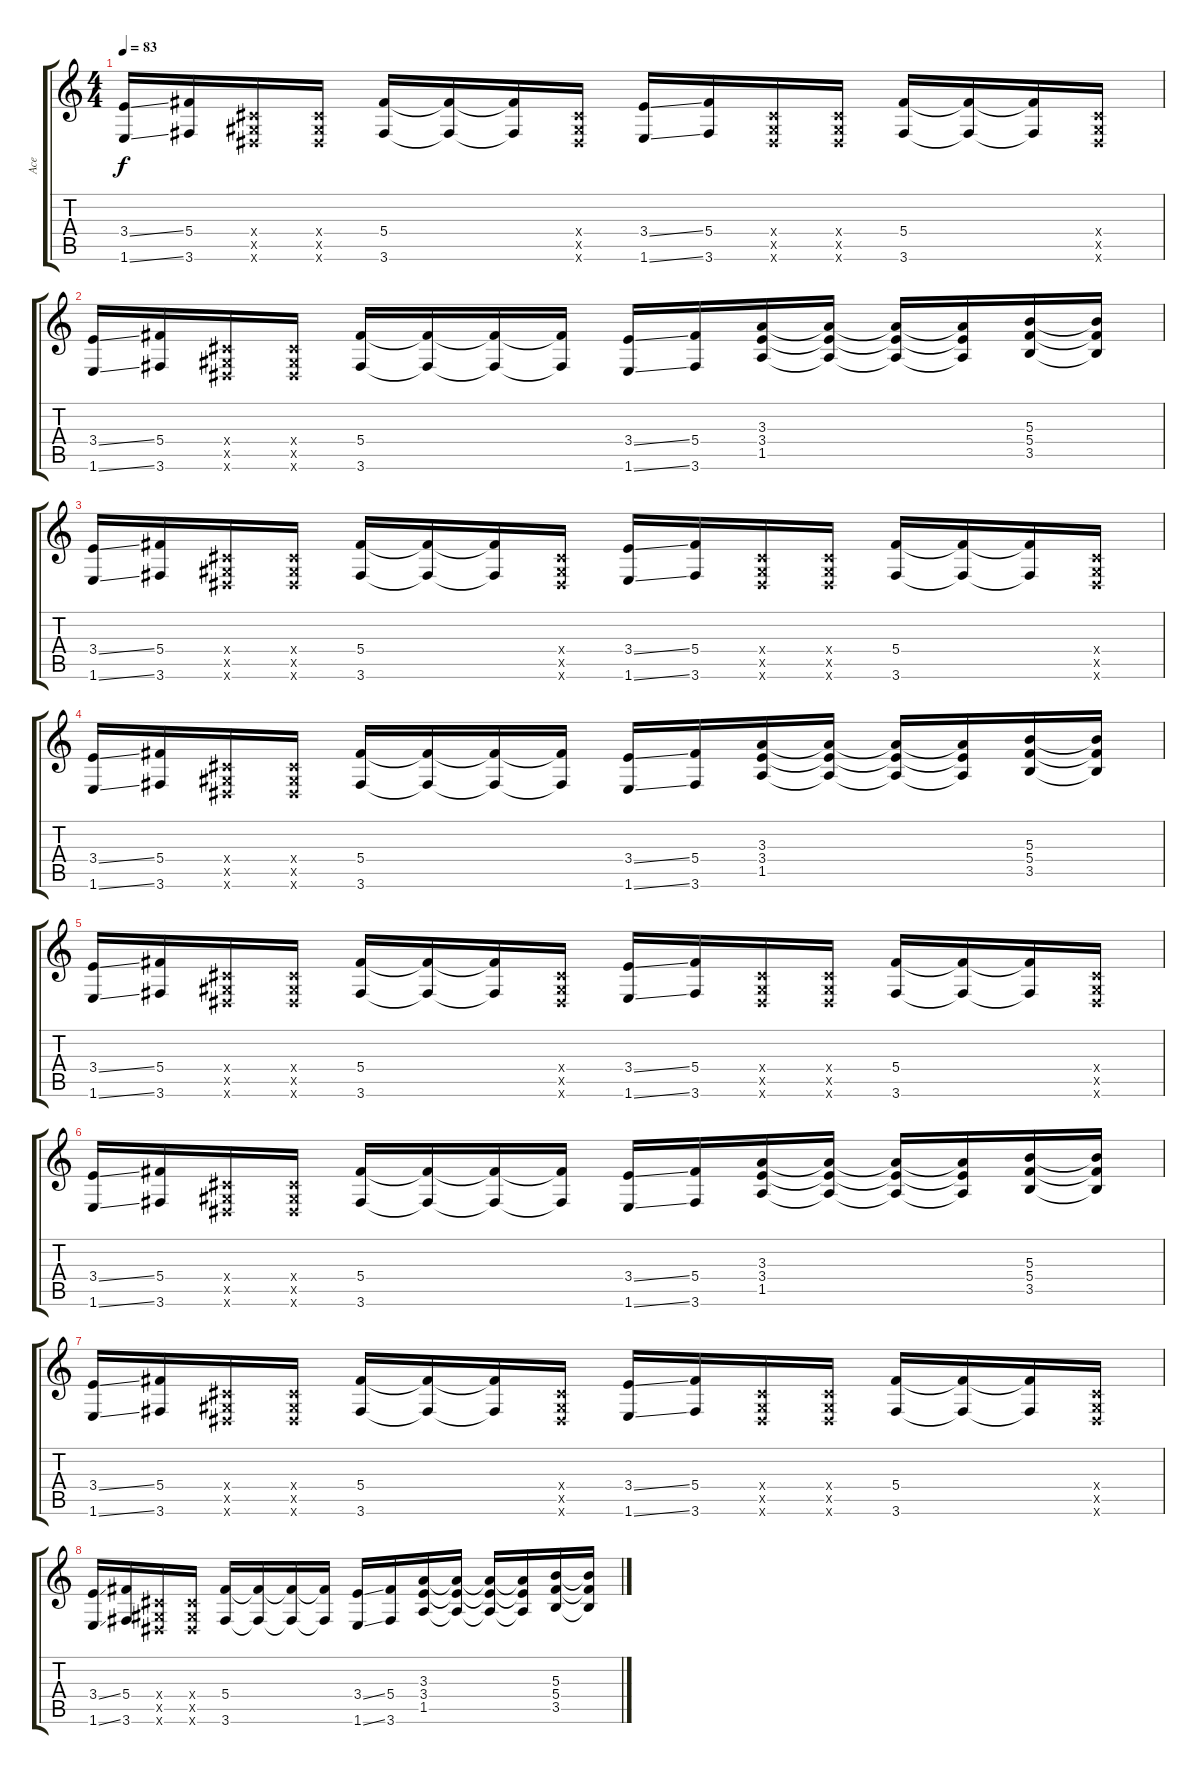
\track ("Ace" "Ace") {instrument distortionguitar}
\staff {score tabs}
\tuning (Eb4 Bb3 Gb3 Db3 Ab2 Eb2) {hide}
\ts (4 4)
\tempo 83
\clef g2
\ks c
(3.4{ss} 1.6{ss}).16{dy f} (5.4 3.6).16 (0.4{x} 0.5{x} 0.6{x}).16 (0.4{x} 0.5{x} 0.6{x}).16 (5.4 3.6).16 (5.4{t} 3.6{t}).16 (5.4{t} 3.6{t}).16 (0.4{x} 0.5{x} 0.6{x}).16 (3.4{ss} 1.6{ss}).16 (5.4 3.6).16 (0.4{x} 0.5{x} 0.6{x}).16 (0.4{x} 0.5{x} 0.6{x}).16 (5.4 3.6).16 (5.4{t} 3.6{t}).16 (5.4{t} 3.6{t}).16 (0.4{x} 0.5{x} 0.6{x}).16 |
(3.4{ss} 1.6{ss}).16 (5.4 3.6).16 (0.4{x} 0.5{x} 0.6{x}).16 (0.4{x} 0.5{x} 0.6{x}).16 (5.4 3.6).16 (5.4{t} 3.6{t}).16 (5.4{t} 3.6{t}).16 (5.4{t} 3.6{t}).16 (3.4{ss} 1.6{ss}).16 (5.4 3.6).16 (3.3 3.4 1.5).16 (3.3{t} 3.4{t} 1.5{t}).16 (3.3{t} 3.4{t} 1.5{t}).16 (3.3{t} 3.4{t} 1.5{t}).16 (5.3 5.4 3.5).16 (5.3{t} 5.4{t} 3.5{t}).16 |
(3.4{ss} 1.6{ss}).16 (5.4 3.6).16 (0.4{x} 0.5{x} 0.6{x}).16 (0.4{x} 0.5{x} 0.6{x}).16 (5.4 3.6).16 (5.4{t} 3.6{t}).16 (5.4{t} 3.6{t}).16 (0.4{x} 0.5{x} 0.6{x}).16 (3.4{ss} 1.6{ss}).16 (5.4 3.6).16 (0.4{x} 0.5{x} 0.6{x}).16 (0.4{x} 0.5{x} 0.6{x}).16 (5.4 3.6).16 (5.4{t} 3.6{t}).16 (5.4{t} 3.6{t}).16 (0.4{x} 0.5{x} 0.6{x}).16 |
(3.4{ss} 1.6{ss}).16 (5.4 3.6).16 (0.4{x} 0.5{x} 0.6{x}).16 (0.4{x} 0.5{x} 0.6{x}).16 (5.4 3.6).16 (5.4{t} 3.6{t}).16 (5.4{t} 3.6{t}).16 (5.4{t} 3.6{t}).16 (3.4{ss} 1.6{ss}).16 (5.4 3.6).16 (3.3 3.4 1.5).16 (3.3{t} 3.4{t} 1.5{t}).16 (3.3{t} 3.4{t} 1.5{t}).16 (3.3{t} 3.4{t} 1.5{t}).16 (5.3 5.4 3.5).16 (5.3{t} 5.4{t} 3.5{t}).16 |
(3.4{ss} 1.6{ss}).16 (5.4 3.6).16 (0.4{x} 0.5{x} 0.6{x}).16 (0.4{x} 0.5{x} 0.6{x}).16 (5.4 3.6).16 (5.4{t} 3.6{t}).16 (5.4{t} 3.6{t}).16 (0.4{x} 0.5{x} 0.6{x}).16 (3.4{ss} 1.6{ss}).16 (5.4 3.6).16 (0.4{x} 0.5{x} 0.6{x}).16 (0.4{x} 0.5{x} 0.6{x}).16 (5.4 3.6).16 (5.4{t} 3.6{t}).16 (5.4{t} 3.6{t}).16 (0.4{x} 0.5{x} 0.6{x}).16 |
(3.4{ss} 1.6{ss}).16 (5.4 3.6).16 (0.4{x} 0.5{x} 0.6{x}).16 (0.4{x} 0.5{x} 0.6{x}).16 (5.4 3.6).16 (5.4{t} 3.6{t}).16 (5.4{t} 3.6{t}).16 (5.4{t} 3.6{t}).16 (3.4{ss} 1.6{ss}).16 (5.4 3.6).16 (3.3 3.4 1.5).16 (3.3{t} 3.4{t} 1.5{t}).16 (3.3{t} 3.4{t} 1.5{t}).16 (3.3{t} 3.4{t} 1.5{t}).16 (5.3 5.4 3.5).16 (5.3{t} 5.4{t} 3.5{t}).16 |
(3.4{ss} 1.6{ss}).16 (5.4 3.6).16 (0.4{x} 0.5{x} 0.6{x}).16 (0.4{x} 0.5{x} 0.6{x}).16 (5.4 3.6).16 (5.4{t} 3.6{t}).16 (5.4{t} 3.6{t}).16 (0.4{x} 0.5{x} 0.6{x}).16 (3.4{ss} 1.6{ss}).16 (5.4 3.6).16 (0.4{x} 0.5{x} 0.6{x}).16 (0.4{x} 0.5{x} 0.6{x}).16 (5.4 3.6).16 (5.4{t} 3.6{t}).16 (5.4{t} 3.6{t}).16 (0.4{x} 0.5{x} 0.6{x}).16 |
(3.4{ss} 1.6{ss}).16 (5.4 3.6).16 (0.4{x} 0.5{x} 0.6{x}).16 (0.4{x} 0.5{x} 0.6{x}).16 (5.4 3.6).16 (5.4{t} 3.6{t}).16 (5.4{t} 3.6{t}).16 (5.4{t} 3.6{t}).16 (3.4{ss} 1.6{ss}).16 (5.4 3.6).16 (3.3 3.4 1.5).16 (3.3{t} 3.4{t} 1.5{t}).16 (3.3{t} 3.4{t} 1.5{t}).16 (3.3{t} 3.4{t} 1.5{t}).16 (5.3 5.4 3.5).16 (5.3{t} 5.4{t} 3.5{t}).16
